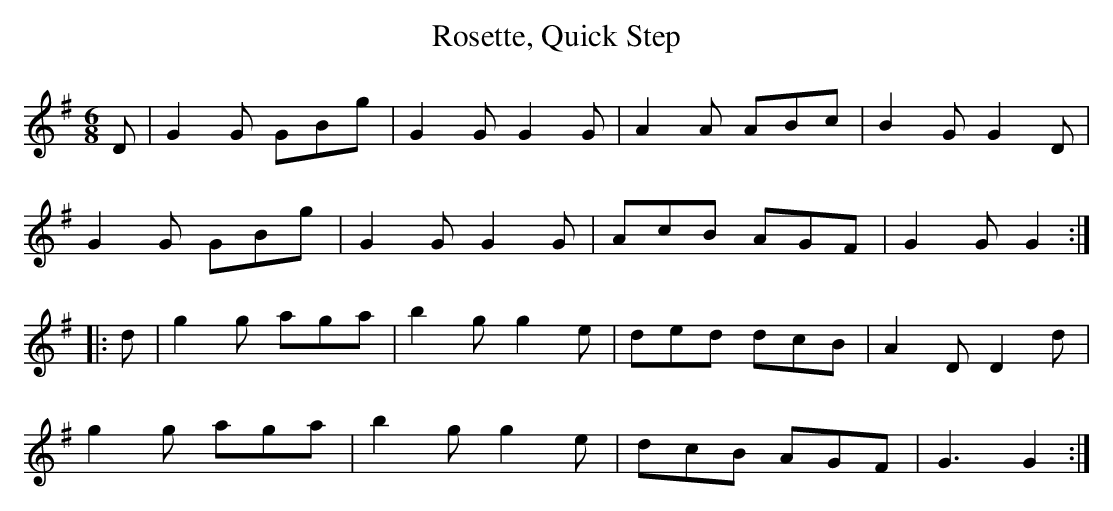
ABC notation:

X:1
T:Rosette, Quick Step
M:6/8
L:1/8
K:G
D | G2G GBg | G2G G2G | A2A ABc | B2G G2D |
G2G GBg | G2G G2G | AcB AGF | G2G G2 :|
|: d | g2g aga | b2g g2e | ded dcB | A2D D2d |
g2g aga | b2g g2e | dcB AGF | G3 G2 :|
